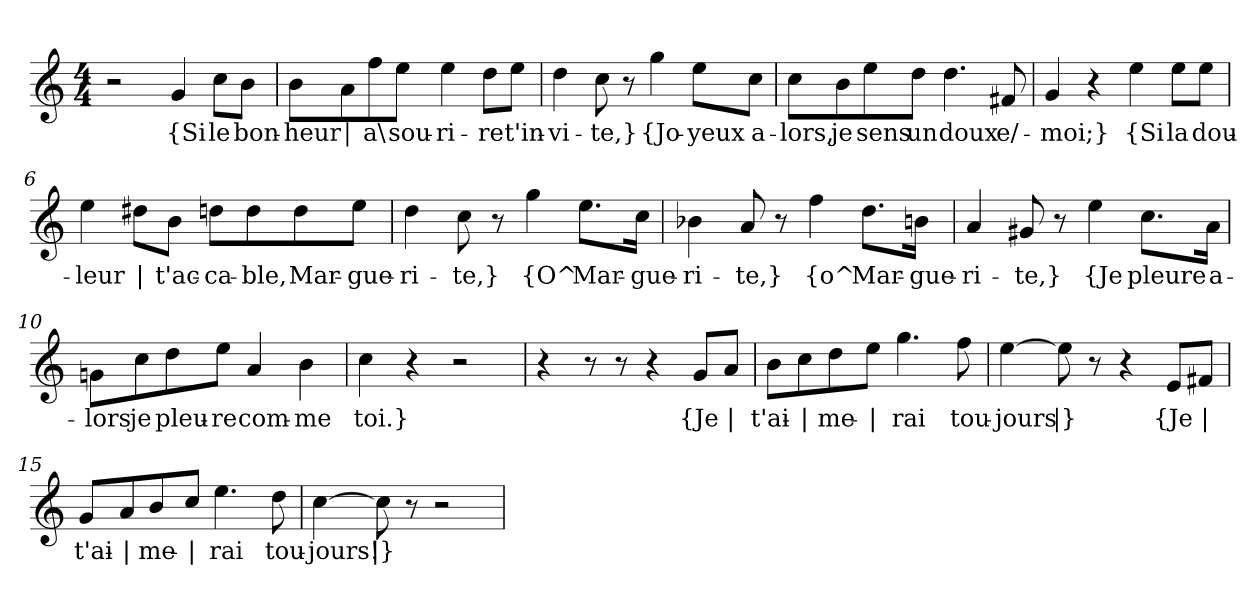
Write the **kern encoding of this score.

**kern	**text
*part1	*part1
*staff1	*staff1
*clefG2	*
*k[]	*
*M4/4	*
=1	=1
2r	.
!	!LO:LY:b
4g/	{Si
!	!LO:LY:b
8cc\L	le
!	!LO:LY:b
8b\J	bon-
=2	=2
!	!LO:LY:b
8b\L	-heur
!	!LO:LY:b
8a\	|
!	!LO:LY:b
8ff\	a\
!	!LO:LY:b
8ee\J	sou-
!	!LO:LY:b
4ee\	-ri-
!	!LO:LY:b
8dd\L	-re
!	!LO:LY:b
8ee\J	t'in-
=3	=3
!	!LO:LY:b
4dd\	-vi-
!	!LO:LY:b
8cc\	-te,}
8r	.
!	!LO:LY:b
4gg\	{Jo-
!	!LO:LY:b
8ee\L	-yeux
!	!LO:LY:b
8cc\J	a-
=4	=4
!	!LO:LY:b
8cc\L	-lors,
!	!LO:LY:b
8b\	je
!	!LO:LY:b
8ee\	sens
!	!LO:LY:b
8dd\J	un
!	!LO:LY:b
4.dd\	doux
!	!LO:LY:b
8f#X/	e/-
!!LO:LB:g=z
=5	=5
!	!LO:LY:b
4g/	-moi;}
4r	.
!	!LO:LY:b
4ee\	{Si
!	!LO:LY:b
8ee\L	la
!	!LO:LY:b
8ee\J	dou-
=6	=6
!	!LO:LY:b
4ee\	-leur
!	!LO:LY:b
8dd#X\L	|
!	!LO:LY:b
8b\J	t'ac-
!	!LO:LY:b
8ddn\L	-ca-
!	!LO:LY:b
8dd\	-ble,
!	!LO:LY:b
8dd\	Mar-
!	!LO:LY:b
8ee\J	-gue-
=7	=7
!	!LO:LY:b
4dd\	-ri-
!	!LO:LY:b
8cc\	-te,}
8r	.
!	!LO:LY:b
4gg\	{O^
!	!LO:LY:b
8.ee\L	Mar-
!	!LO:LY:b
16cc\Jk	-gue-
=8	=8
!	!LO:LY:b
4b-X\	-ri-
!	!LO:LY:b
8a/	-te,}
8r	.
!	!LO:LY:b
4ff\	{o^
!	!LO:LY:b
8.dd\L	Mar-
!	!LO:LY:b
16bn\Jk	-gue-
!!LO:LB:g=z
=9	=9
!	!LO:LY:b
4a/	-ri-
!	!LO:LY:b
8g#X/	-te,}
8r	.
!	!LO:LY:b
4ee\	{Je
!	!LO:LY:b
8.cc\L	pleure
!	!LO:LY:b
16a\Jk	a-
=10	=10
!	!LO:LY:b
8gn\L	-lors
!	!LO:LY:b
8cc\	je
!	!LO:LY:b
8dd\	pleu-
!	!LO:LY:b
8ee\J	-re
!	!LO:LY:b
4a/	com-
!	!LO:LY:b
4b\	-me
=11	=11
!	!LO:LY:b
4cc\	toi.}
4r	.
2r	.
=12	=12
4r	.
8r	.
8r	.
4r	.
!	!LO:LY:b
8g/L	{Je
!	!LO:LY:b
8a/J	|
=13	=13
!	!LO:LY:b
8b\L	t'ai-
!	!LO:LY:b
8cc\	|
!	!LO:LY:b
8dd\	-me-
!	!LO:LY:b
8ee\J	|
!	!LO:LY:b
4.gg\	-rai
!	!LO:LY:b
8ff\	tou-
!!LO:LB:g=z
=14	=14
!	!LO:LY:b
[4ee\	-jours
!	!LO:LY:b
8ee\]	|}
8r	.
4r	.
!	!LO:LY:b
8e/L	{Je
!	!LO:LY:b
8f#X/J	|
=15	=15
!	!LO:LY:b
8g/L	t'ai-
!	!LO:LY:b
8a/	|
!	!LO:LY:b
8b/	-me-
!	!LO:LY:b
8cc/J	|
!	!LO:LY:b
4.ee\	-rai
!	!LO:LY:b
8dd\	tou-
=16	=16
!	!LO:LY:b
[4cc\	-jours!
!	!LO:LY:b
8cc\]	|}
8r	.
2r	.
=	=
*-	*-
